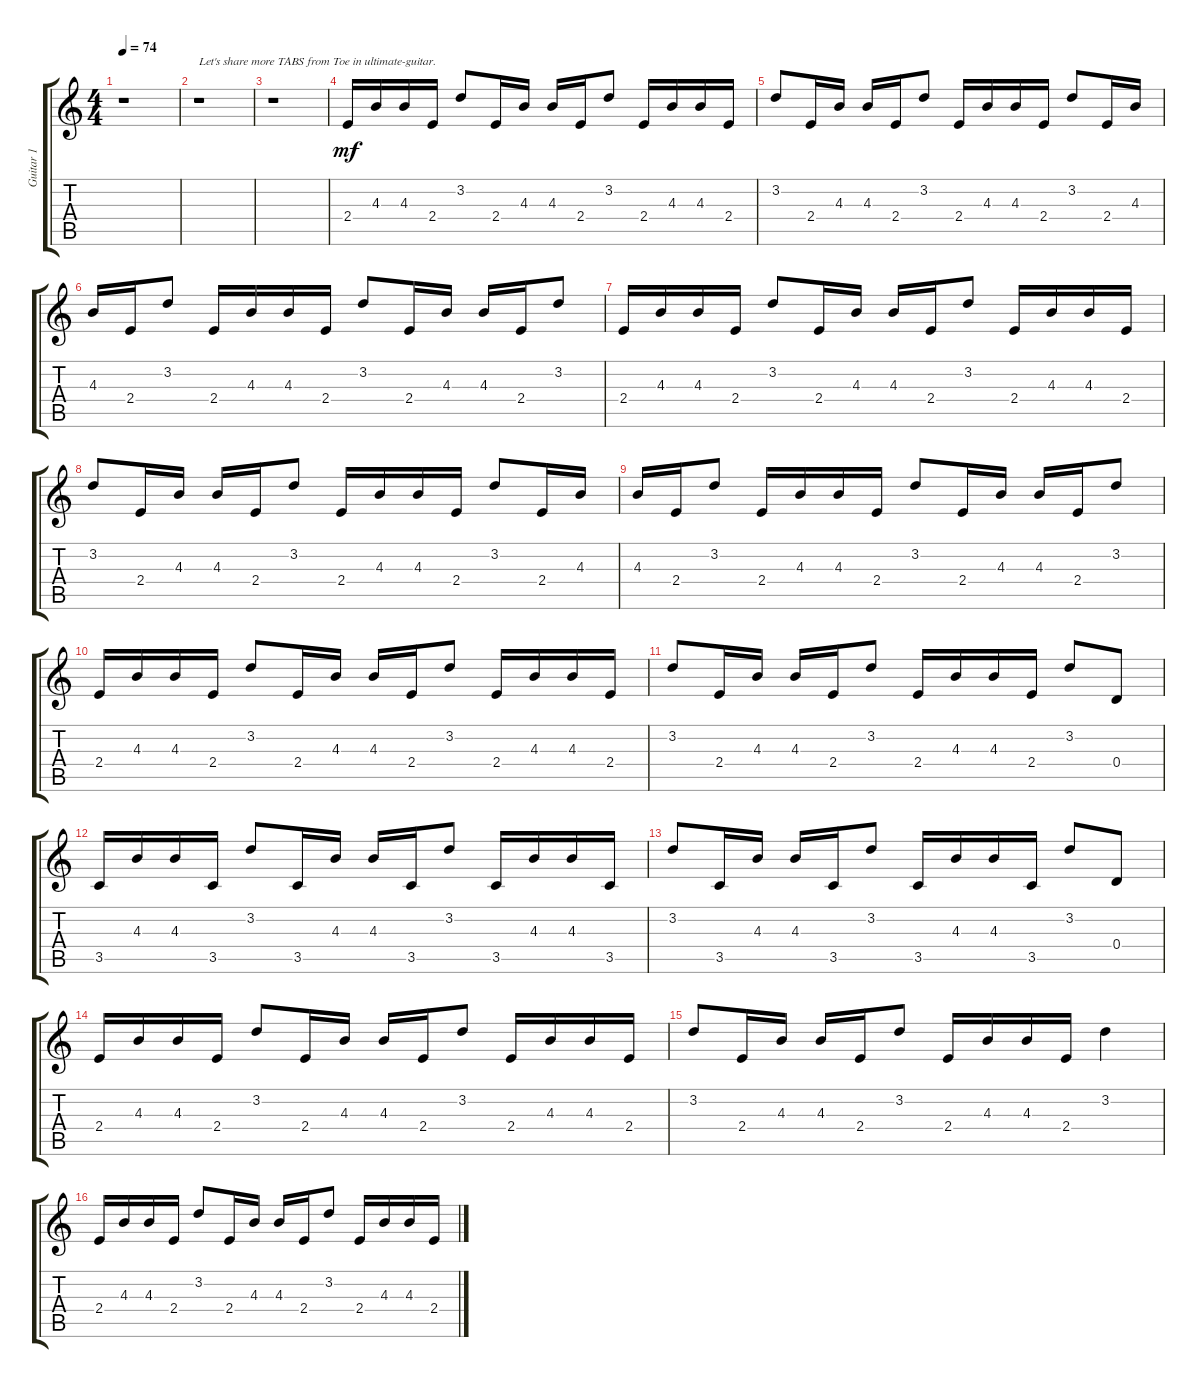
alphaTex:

\track ("Guitar 1" "Guitar 1") {instrument acousticguitarsteel}
\staff {score tabs}
\tuning (E4 B3 G3 D3 A2 E2) {hide}
\ts (4 4)
\tempo 74
\clef g2
\ks c
r.1{dy mf instrument acousticguitarsteel} |
r.1{txt "Let's share more TABS from Toe in ultimate-guitar."} |
r.1 |
2.4.16 4.3.16 4.3.16 2.4.16 3.2.8 2.4.16 4.3.16 4.3.16 2.4.16 3.2.8 2.4.16 4.3.16 4.3.16 2.4.16 |
3.2.8 2.4.16 4.3.16 4.3.16 2.4.16 3.2.8 2.4.16 4.3.16 4.3.16 2.4.16 3.2.8 2.4.16 4.3.16 |
4.3.16 2.4.16 3.2.8 2.4.16 4.3.16 4.3.16 2.4.16 3.2.8 2.4.16 4.3.16 4.3.16 2.4.16 3.2.8 |
2.4.16 4.3.16 4.3.16 2.4.16 3.2.8 2.4.16 4.3.16 4.3.16 2.4.16 3.2.8 2.4.16 4.3.16 4.3.16 2.4.16 |
3.2.8 2.4.16 4.3.16 4.3.16 2.4.16 3.2.8 2.4.16 4.3.16 4.3.16 2.4.16 3.2.8 2.4.16 4.3.16 |
4.3.16 2.4.16 3.2.8 2.4.16 4.3.16 4.3.16 2.4.16 3.2.8 2.4.16 4.3.16 4.3.16 2.4.16 3.2.8 |
2.4.16 4.3.16 4.3.16 2.4.16 3.2.8 2.4.16 4.3.16 4.3.16 2.4.16 3.2.8 2.4.16 4.3.16 4.3.16 2.4.16 |
3.2.8 2.4.16 4.3.16 4.3.16 2.4.16 3.2.8 2.4.16 4.3.16 4.3.16 2.4.16 3.2.8 0.4.8 |
3.5.16 4.3.16 4.3.16 3.5.16 3.2.8 3.5.16 4.3.16 4.3.16 3.5.16 3.2.8 3.5.16 4.3.16 4.3.16 3.5.16 |
3.2.8 3.5.16 4.3.16 4.3.16 3.5.16 3.2.8 3.5.16 4.3.16 4.3.16 3.5.16 3.2.8 0.4.8 |
2.4.16 4.3.16 4.3.16 2.4.16 3.2.8 2.4.16 4.3.16 4.3.16 2.4.16 3.2.8 2.4.16 4.3.16 4.3.16 2.4.16 |
3.2.8 2.4.16 4.3.16 4.3.16 2.4.16 3.2.8 2.4.16 4.3.16 4.3.16 2.4.16 3.2.4 |
2.4.16 4.3.16 4.3.16 2.4.16 3.2.8 2.4.16 4.3.16 4.3.16 2.4.16 3.2.8 2.4.16 4.3.16 4.3.16 2.4.16
